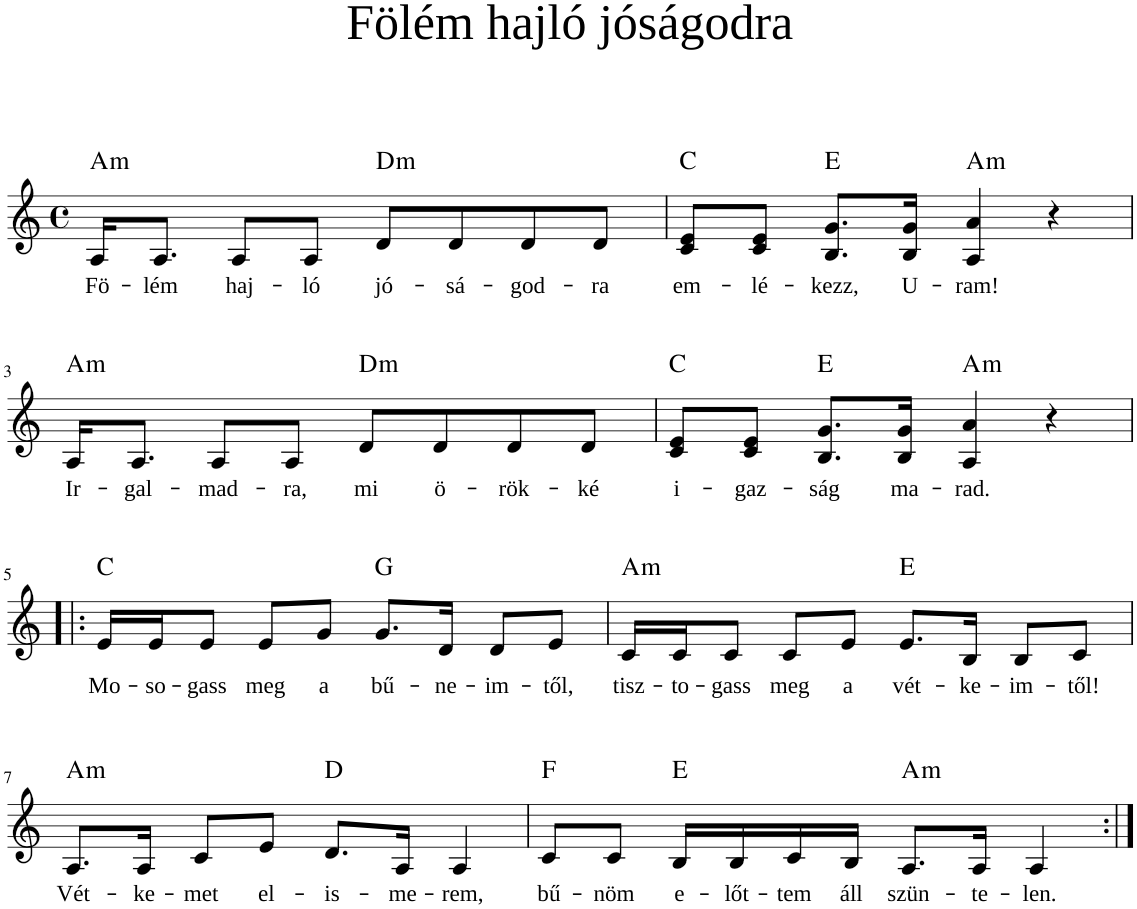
**kern	**text	**harte
*part1	*part1	*part1
*staff1	*staff1	*
*I"Piano	*	*
*I'Pno	*	*
*clefG2	*	*
*k[]	*	*
*M4/4	*	*
*met(c)	*	*
=1	=1	=1
!	!LO:LY:b	!LO:H:kt=m
16A/KL	Fö-	A:min
!	!LO:LY:b	!
8.A/J	-lém	.
!	!LO:LY:b	!
8A/L	haj-	.
!	!LO:LY:b	!
8A/J	-ló	.
!	!LO:LY:b	!LO:H:kt=m
8d/L	jó-	D:min
!	!LO:LY:b	!
8d/	-sá-	.
!	!LO:LY:b	!
8d/	-god-	.
!	!LO:LY:b	!
8d/J	-ra	.
=2	=2	=2
!	!LO:LY:b	!
8c/ 8e/L	em-	C:maj
!	!LO:LY:b	!
8c/ 8e/J	-lé-	.
!	!LO:LY:b	!
8.B/ 8.g/L	-kezz,	E:maj
!	!LO:LY:b	!
16B/ 16g/Jk	U-	.
!	!LO:LY:b	!LO:H:kt=m
4A/ 4a/	-ram!	A:min
4r	.	.
!!LO:LB:g=z
=3	=3	=3
!	!LO:LY:b	!LO:H:kt=m
16A/KL	Ir-	A:min
!	!LO:LY:b	!
8.A/J	-gal-	.
!	!LO:LY:b	!
8A/L	-mad-	.
!	!LO:LY:b	!
8A/J	-ra,	.
!	!LO:LY:b	!LO:H:kt=m
8d/L	mi	D:min
!	!LO:LY:b	!
8d/	ö-	.
!	!LO:LY:b	!
8d/	-rök-	.
!	!LO:LY:b	!
8d/J	-ké	.
=4	=4	=4
!	!LO:LY:b	!
8c/ 8e/L	i-	C:maj
!	!LO:LY:b	!
8c/ 8e/J	-gaz-	.
!	!LO:LY:b	!
8.B/ 8.g/L	-ság	E:maj
!	!LO:LY:b	!
16B/ 16g/Jk	ma-	.
!	!LO:LY:b	!LO:H:kt=m
4A/ 4a/	-rad.	A:min
4r	.	.
!!LO:LB:g=z
=5!|:	=5!|:	=5!|:
!	!LO:LY:b	!
16e/LL	Mo-	C:maj
!	!LO:LY:b	!
16e/J	-so-	.
!	!LO:LY:b	!
8e/J	-gass	.
!	!LO:LY:b	!
8e/L	meg	.
!	!LO:LY:b	!
8g/J	a	.
!	!LO:LY:b	!
8.g/L	bű-	G:maj
!	!LO:LY:b	!
16d/Jk	-ne-	.
!	!LO:LY:b	!
8d/L	-im-	.
!	!LO:LY:b	!
8e/J	-től,	.
=6	=6	=6
!	!LO:LY:b	!LO:H:kt=m
16c/LL	tisz-	A:min
!	!LO:LY:b	!
16c/J	-to-	.
!	!LO:LY:b	!
8c/J	-gass	.
!	!LO:LY:b	!
8c/L	meg	.
!	!LO:LY:b	!
8e/J	a	.
!	!LO:LY:b	!
8.e/L	vét-	E:maj
!	!LO:LY:b	!
16B/Jk	-ke-	.
!	!LO:LY:b	!
8B/L	-im-	.
!	!LO:LY:b	!
8c/J	-től!	.
!!LO:LB:g=z
=7	=7	=7
!	!LO:LY:b	!LO:H:kt=m
8.A/L	Vét-	A:min
!	!LO:LY:b	!
16A/Jk	-ke-	.
!	!LO:LY:b	!
8c/L	-met	.
!	!LO:LY:b	!
8e/J	el-	.
!	!LO:LY:b	!
8.d/L	-is-	D:maj
!	!LO:LY:b	!
16A/Jk	-me-	.
!	!LO:LY:b	!
4A/	-rem,	.
=8	=8	=8
!	!LO:LY:b	!
8c/L	bű-	F:maj
!	!LO:LY:b	!
8c/J	-nöm	.
!	!LO:LY:b	!
16B/LL	e-	E:maj
!	!LO:LY:b	!
16B/	-lőt-	.
!	!LO:LY:b	!
16c/	-tem	.
!	!LO:LY:b	!
16B/JJ	áll	.
!	!LO:LY:b	!LO:H:kt=m
8.A/L	szün-	A:min
!	!LO:LY:b	!
16A/Jk	-te-	.
!	!LO:LY:b	!
4A/	-len.	.
=:|!	=:|!	=:|!
*-	*-	*-
